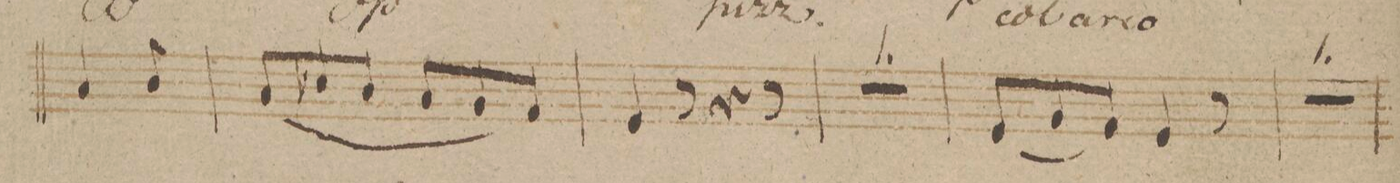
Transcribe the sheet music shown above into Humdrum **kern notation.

**kern	**dynam
*I"Viola.	*
*clefC3	*
*k[b-]	*
*M6/8	*
4B-/	.
8c/	.
=61	=61
(8B-/L	.
8d-X/	.
8c/J	.
8B-/L	.
8A/	.
8G/J)	.
=62	=62
4F/	.
8r	.
4r	.
8r	.
=63	=63
2.r	.
=64	=64
(8F/L	.
8A/	.
8G/J)	.
4F/	.
8r	.
=65	=65
2.r	.
=66	=66
*-	*-
